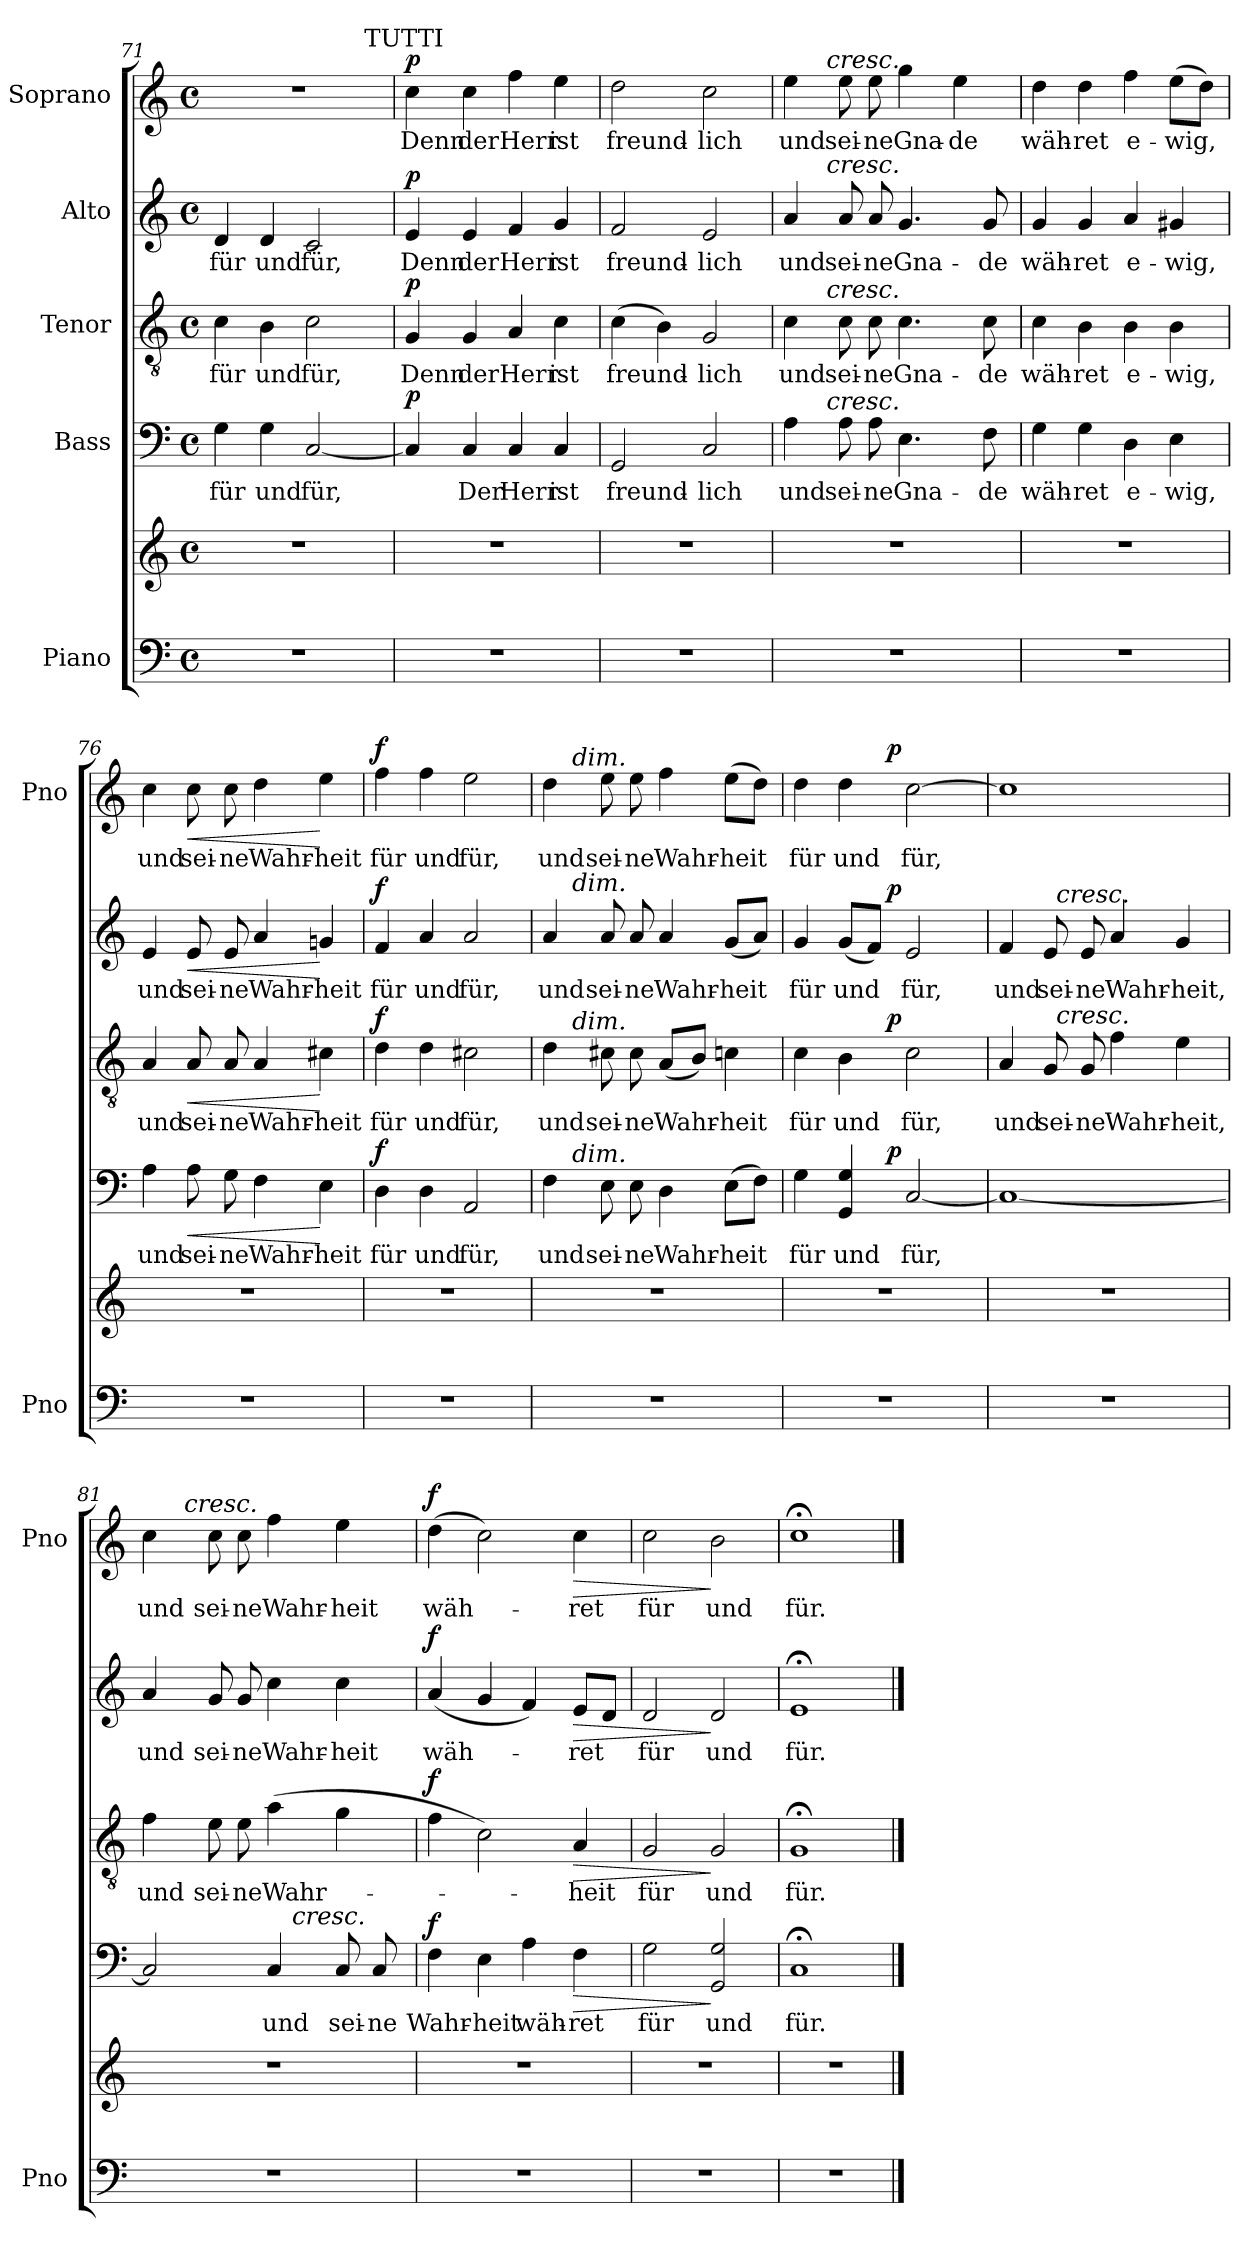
**kern	**kern	**kern	**text	**dynam	**kern	**text	**dynam	**kern	**text	**dynam	**kern	**text	**dynam
*part5	*part5	*part4	*part4	*part4	*part3	*part3	*part3	*part2	*part2	*part2	*part1	*part1	*part1
*staff6	*staff5	*staff4	*staff4	*staff4	*staff3	*staff3	*staff3	*staff2	*staff2	*staff2	*staff1	*staff1	*staff1
*I"Piano	*	*I"Bass	*	*	*I"Tenor	*	*	*I"Alto	*	*	*I"Soprano	*	*
*I'Pno	*	*	*	*	*	*	*	*	*	*	*I'Pno	*	*
*clefF4	*clefG2	*clefF4	*	*	*clefGv2	*	*	*clefG2	*	*	*clefG2	*	*
*k[]	*k[]	*k[]	*	*	*k[]	*	*	*k[]	*	*	*k[]	*	*
*C:	*C:	*C:	*	*	*C:	*	*	*C:	*	*	*C:	*	*
*M4/4	*M4/4	*M4/4	*	*	*M4/4	*	*	*M4/4	*	*	*M4/4	*	*
*met(c)	*met(c)	*met(c)	*	*	*met(c)	*	*	*met(c)	*	*	*met(c)	*	*
=71	=71	=71	=71	=71	=71	=71	=71	=71	=71	=71	=71	=71	=71
*	*	*	*	*	*	*	*	*	*	*	*^	*	*
1r	1r	4G\	für	.	4c\	für	.	4d/	für	.	1r	2..ryy	.	.
.	.	4G\	und	.	4B\	und	.	4d/	und	.	.	.	.	.
.	.	[2C/	für,	.	2c\	für,	.	2c/	für,	.	.	.	.	.
!	!	!	!	!	!	!	!	!	!	!	!	!LO:TX:a:t=TUTTI	!	!
.	.	.	.	.	.	.	.	.	.	.	.	8ryy	.	.
=72	=72	=72	=72	=72	=72	=72	=72	=72	=72	=72	=72	=72	=72	=72
!	!	!	!	!LO:DY:a	!	!	!LO:DY:a	!	!	!LO:DY:a	!	!	!	!LO:DY:a
*	*	*	*	*	*	*	*	*	*	*	*v	*v	*	*
1r	1r	4C/]	.	p	4G/	Denn	p	4e/	Denn	p	4cc\	Denn	p
.	.	4C/	Der	.	4G/	der	.	4e/	der	.	4cc\	der	.
.	.	4C/	Herr	.	4A/	Herr	.	4f/	Herr	.	4ff\	Herr	.
.	.	4C/	ist	.	4c\	ist	.	4g/	ist	.	4ee\	ist	.
=73	=73	=73	=73	=73	=73	=73	=73	=73	=73	=73	=73	=73	=73
1r	1r	2GG/	freund-	.	(4c\	freund-	.	2f/	freund-	.	2dd\	freund-	.
.	.	.	.	.	4B\)	.	.	.	.	.	.	.	.
.	.	2C/	-lich	.	2G/	-lich	.	2e/	-lich	.	2cc\	-lich	.
!!LO:LB:g=z
=74	=74	=74	=74	=74	=74	=74	=74	=74	=74	=74	=74	=74	=74
*	*	*^	*	*	*^	*	*	*^	*	*	*^	*	*
1r	1r	4A\	8..ryy	und	.	4c\	8..ryy	und	.	4a/	8..ryy	und	.	4ee\	8..ryy	und	.
!	!	!	!	!	!	!	!	!	!	!	!	!	!	!	!LO:TX:a:i:t=cresc.	!	!
!	!	!	!	!	!	!	!	!	!	!	!LO:TX:a:i:t=cresc.	!	!	!	!	!	!
!	!	!	!	!	!	!	!LO:TX:a:i:t=cresc.	!	!	!	!	!	!	!	!	!	!
!	!	!	!LO:TX:a:i:t=cresc.	!	!	!	!	!	!	!	!	!	!	!	!	!	!
.	.	.	2ryy	.	.	.	2ryy	.	.	.	2ryy	.	.	.	2ryy	.	.
.	.	8A\	.	sei-	.	8c\	.	sei-	.	8a/	.	sei-	.	8ee\	.	sei-	.
.	.	8A\	.	-ne	.	8c\	.	-ne	.	8a/	.	-ne	.	8ee\	.	-ne	.
.	.	4.E\	.	Gna-	.	4.c\	.	Gna-	.	4.g/	.	Gna-	.	4gg\	.	Gna-	.
.	.	.	4ryy	.	.	.	4ryy	.	.	.	4ryy	.	.	.	4ryy	.	.
.	.	.	.	.	.	.	.	.	.	.	.	.	.	4ee\	.	-de	.
.	.	8F\	.	-de	.	8c\	.	-de	.	8g/	.	-de	.	.	.	.	.
.	.	.	32ryy	.	.	.	32ryy	.	.	.	32ryy	.	.	.	32ryy	.	.
*	*	*v	*v	*	*	*	*	*	*	*v	*v	*	*	*v	*v	*	*
*	*	*	*	*	*v	*v	*	*	*	*	*	*	*	*
=75	=75	=75	=75	=75	=75	=75	=75	=75	=75	=75	=75	=75	=75
1r	1r	4G\	wäh-	.	4c\	wäh-	.	4g/	wäh-	.	4dd\	wäh-	.
.	.	4G\	-ret	.	4B\	-ret	.	4g/	-ret	.	4dd\	-ret	.
.	.	4D\	e-	.	4B\	e-	.	4a/	e-	.	4ff\	e-	.
.	.	4E\	-wig,	.	4B\	-wig,	.	4g#X/	-wig,	.	(8ee\L	-wig,	.
.	.	.	.	.	.	.	.	.	.	.	8dd\J)	.	.
=76	=76	=76	=76	=76	=76	=76	=76	=76	=76	=76	=76	=76	=76
1r	1r	4A\	und	.	4A/	und	.	4e/	und	.	4cc\	und	.
!	!	!	!	!LO:HP:b	!	!	!LO:HP:b	!	!	!LO:HP:b	!	!	!LO:HP:b
.	.	8A\	sei-	<	8A/	sei-	<	8e/	sei-	<	8cc\	sei-	<
.	.	8G\	-ne	.	8A/	-ne	.	8e/	-ne	.	8cc\	-ne	.
.	.	4F\	Wahr-	.	4A/	Wahr-	.	4a/	Wahr-	.	4dd\	Wahr-	.
.	.	4E\	-heit	[	4c#X\	-heit	[	4gn/	-heit	[	4ee\	-heit	[
=77	=77	=77	=77	=77	=77	=77	=77	=77	=77	=77	=77	=77	=77
!	!	!	!	!LO:DY:a	!	!	!LO:DY:a	!	!	!LO:DY:a	!	!	!LO:DY:a
1r	1r	4D\	für	f	4d\	für	f	4f/	für	f	4ff\	für	f
.	.	4D\	und	.	4d\	und	.	4a/	und	.	4ff\	und	.
.	.	2AA/	für,	.	2c#X\	für,	.	2a/	für,	.	2ee\	für,	.
=78	=78	=78	=78	=78	=78	=78	=78	=78	=78	=78	=78	=78	=78
*	*	*^	*	*	*^	*	*	*^	*	*	*^	*	*
1r	1r	4F\	8ryy	und	.	4d\	8ryy	und	.	4a/	8ryy	und	.	4dd\	8ryy	und	.
!	!	!	!	!	!	!	!	!	!	!	!	!	!	!	!LO:TX:a:i:t=dim.	!	!
!	!	!	!	!	!	!	!	!	!	!	!LO:TX:a:i:t=dim.	!	!	!	!	!	!
!	!	!	!	!	!	!	!LO:TX:a:i:t=dim.	!	!	!	!	!	!	!	!	!	!
!	!	!	!LO:TX:a:i:t=dim.	!	!	!	!	!	!	!	!	!	!	!	!	!	!
.	.	.	2..ryy	.	.	.	2..ryy	.	.	.	2..ryy	.	.	.	2..ryy	.	.
.	.	8E\	.	sei-	.	8c#X\	.	sei-	.	8a/	.	sei-	.	8ee\	.	sei-	.
.	.	8E\	.	-ne	.	8c#\	.	-ne	.	8a/	.	-ne	.	8ee\	.	-ne	.
.	.	4D\	.	Wahr-	.	(8A/L	.	Wahr-	.	4a/	.	Wahr-	.	4ff\	.	Wahr-	.
.	.	.	.	.	.	8B/J)	.	.	.	.	.	.	.	.	.	.	.
.	.	(8E\L	.	-heit	.	4cn\	.	-heit	.	(8g/L	.	-heit	.	(8ee\L	.	-heit	.
.	.	8F\J)	.	.	.	.	.	.	.	8a/J)	.	.	.	8dd\J)	.	.	.
!!LO:LB:g=z	!!
=79	=79	=79	=79	=79	=79	=79	=79	=79	=79	=79	=79	=79	=79	=79	=79	=79	=79
1r	1r	4G\	4..ryy	für	.	4c\	4..ryy	für	.	4g/	4..ryy	für	.	4dd\	4..ryy	für	.
.	.	4GG/ 4G/	.	und	.	4B\	.	und	.	(8g/L	.	und	.	4dd\	.	und	.
.	.	.	.	.	.	.	.	.	.	8f/J)	.	.	.	.	.	.	.
!	!	!	!	!	!LO:DY:a	!	!	!	!LO:DY:a	!	!	!	!LO:DY:a	!	!	!	!LO:DY:a
.	.	.	2ryy	.	p	.	2ryy	.	p	.	2ryy	.	p	.	2ryy	.	p
.	.	[2C/	.	für,	.	2c\	.	für,	.	2e/	.	für,	.	[2cc\	.	für,	.
.	.	.	16ryy	.	.	.	16ryy	.	.	.	16ryy	.	.	.	16ryy	.	.
*	*	*v	*v	*	*	*	*	*	*	*	*	*	*	*v	*v	*	*
=80	=80	=80	=80	=80	=80	=80	=80	=80	=80	=80	=80	=80	=80	=80	=80
1r	1r	1C_	.	.	4A/	4ryy	und	.	4f/	4ryy	und	.	1cc]	.	.
.	.	.	.	.	8G/	32ryy	sei-	.	8e/	32ryy	sei-	.	.	.	.
!	!	!	!	!	!	!	!	!	!	!LO:TX:a:i:t=cresc.	!	!	!	!	!
!	!	!	!	!	!	!LO:TX:a:i:t=cresc.	!	!	!	!	!	!	!	!	!
.	.	.	.	.	.	2ryy	.	.	.	2ryy	.	.	.	.	.
.	.	.	.	.	8G/	.	-ne	.	8e/	.	-ne	.	.	.	.
.	.	.	.	.	4f\	.	Wahr-	.	4a/	.	Wahr-	.	.	.	.
.	.	.	.	.	4e\	.	-heit,	.	4g/	.	-heit,	.	.	.	.
.	.	.	.	.	.	8..ryy	.	.	.	8..ryy	.	.	.	.	.
*	*	*	*	*	*v	*v	*	*	*	*	*	*	*	*	*
*	*	*	*	*	*	*	*	*v	*v	*	*	*	*	*
=81	=81	=81	=81	=81	=81	=81	=81	=81	=81	=81	=81	=81	=81
*	*	*^	*	*	*	*	*	*	*	*	*^	*	*
1r	1r	2C/]	2ryy	.	.	4f\	und	.	4a/	und	.	4cc\	8ryy	und	.
.	.	.	.	.	.	.	.	.	.	.	.	.	32ryy	.	.
!	!	!	!	!	!	!	!	!	!	!	!	!	!LO:TX:a:i:t=cresc.	!	!
.	.	.	.	.	.	.	.	.	.	.	.	.	2ryy	.	.
.	.	.	.	.	.	8e\	sei-	.	8g/	sei-	.	8cc\	.	sei-	.
.	.	.	.	.	.	8e\	-ne	.	8g/	-ne	.	8cc\	.	-ne	.
.	.	4C/	16.ryy	und	.	(4a\	Wahr-	.	4cc\	Wahr-	.	4ff\	.	Wahr-	.
!	!	!	!LO:TX:a:i:t=cresc.	!	!	!	!	!	!	!	!	!	!	!	!
.	.	.	4ryy	.	.	.	.	.	.	.	.	.	.	.	.
.	.	.	.	.	.	.	.	.	.	.	.	.	4ryy	.	.
.	.	8C/	.	sei-	.	4g\	.	.	4cc\	-heit	.	4ee\	.	-heit	.
.	.	.	8ryy	.	.	.	.	.	.	.	.	.	.	.	.
.	.	8C/	.	-ne	.	.	.	.	.	.	.	.	.	.	.
.	.	.	.	.	.	.	.	.	.	.	.	.	16.ryy	.	.
.	.	.	32ryy	.	.	.	.	.	.	.	.	.	.	.	.
=82	=82	=82	=82	=82	=82	=82	=82	=82	=82	=82	=82	=82	=82	=82	=82
!	!	!	!	!	!LO:DY:a	!	!	!LO:DY:a	!	!	!LO:DY:a	!	!	!	!LO:DY:a
*	*	*v	*v	*	*	*	*	*	*	*	*	*v	*v	*	*
1r	1r	4F\	Wahr-	f	4f\	.	f	(4a/	wäh-	f	(4dd\	wäh-	f
.	.	4E\	-heit	.	2c\)	.	.	4g/	.	.	2cc\)	.	.
.	.	4A\	wäh-	.	.	.	.	4f/)	.	.	.	.	.
!	!	!	!	!LO:HP:b	!	!	!LO:HP:b	!	!	!LO:HP:b	!	!	!LO:HP:b
.	.	4F\	-ret	>	4A/	-heit	>	8e/L	-ret	>	4cc\	-ret	>
.	.	.	.	.	.	.	.	8d/J	.	.	.	.	.
=83	=83	=83	=83	=83	=83	=83	=83	=83	=83	=83	=83	=83	=83
1r	1r	2G\	für	.	2G/	für	.	2d/	für	.	2cc\	für	.
.	.	2GG/ 2G/	und	]	2G/	und	]	2d/	und	]	2b\	und	]
=84	=84	=84	=84	=84	=84	=84	=84	=84	=84	=84	=84	=84	=84
1r	1r	1C;<	für.	.	1G;<	für.	.	1e;<	für.	.	1cc;<	für.	.
==	==	==	==	==	==	==	==	==	==	==	==	==	==
*-	*-	*-	*-	*-	*-	*-	*-	*-	*-	*-	*-	*-	*-
